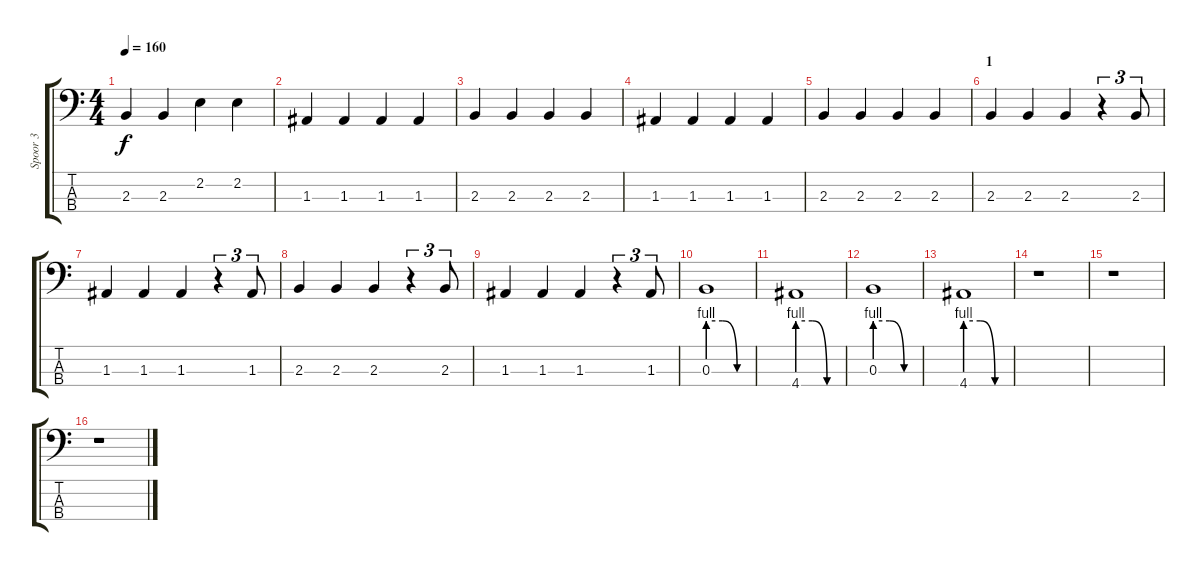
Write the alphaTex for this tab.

\track ("Spoor 3" "Spoor 3") {instrument electricbassfinger}
\staff {score tabs}
\tuning (G2 D2 A1 E1) {hide}
\ts (4 4)
\tempo 160
\clef f4
\ks c
2.3.4{dy f} 2.3.4 2.2.4 2.2.4 |
1.3.4 1.3.4 1.3.4 1.3.4 |
2.3.4 2.3.4 2.3.4 2.3.4 |
1.3.4 1.3.4 1.3.4 1.3.4 |
2.3.4 2.3.4 2.3.4 2.3.4 |
\section ("" "1")
2.3.4 2.3.4 2.3.4 r.4{tu (3 2)} 2.3.8{tu (3 2)} |
1.3.4 1.3.4 1.3.4 r.4{tu (3 2)} 1.3.8{tu (3 2)} |
2.3.4 2.3.4 2.3.4 r.4{tu (3 2)} 2.3.8{tu (3 2)} |
1.3.4 1.3.4 1.3.4 r.4{tu (3 2)} 1.3.8{tu (3 2)} |
0.3{be (custom 0 4 20 4 40 0 60 0)}.1 |
4.4{be (custom 0 4 20 4 40 0 60 0)}.1 |
0.3{be (custom 0 4 20 4 40 0 60 0)}.1 |
4.4{be (custom 0 4 20 4 40 0 60 0)}.1 |
r.1 |
r.1 |
r.1
